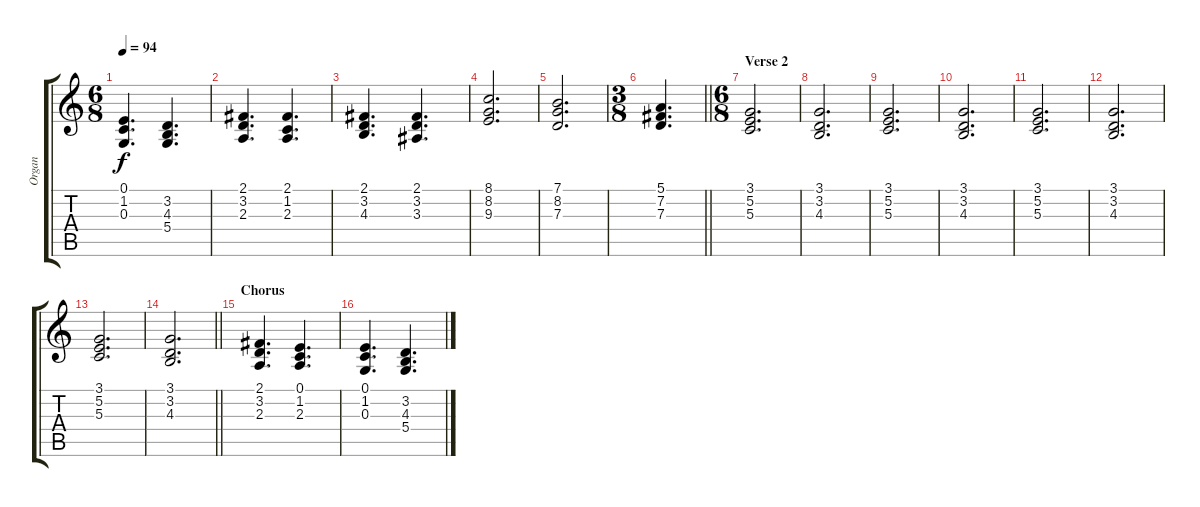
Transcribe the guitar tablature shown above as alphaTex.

\track ("Organ" "Organ") {instrument percussiveorgan}
\staff {score tabs}
\tuning (E4 B3 G3 D3 A2 E2) {hide}
\ts (6 8)
\tempo 94
\clef g2
\ks c
(0.1 1.2 0.3).4{d dy f} (3.2 4.3 5.4).4{d} |
(2.1 3.2 2.3).4{d} (2.1 1.2 2.3).4{d} |
(2.1 3.2 4.3).4{d} (2.1 3.2 3.3).4{d} |
(8.1 8.2 9.3).2{d} |
(7.1 8.2 7.3).2{d} |
\ts (3 8)
\barLineRight lightlight
(5.1 7.2 7.3).4{d} |
\ts (6 8)
\section ("" "Verse 2")
(3.1 5.2 5.3).2{d} |
(3.1 3.2 4.3).2{d} |
(3.1 5.2 5.3).2{d} |
(3.1 3.2 4.3).2{d} |
(3.1 5.2 5.3).2{d} |
(3.1 3.2 4.3).2{d} |
(3.1 5.2 5.3).2{d} |
\barLineRight lightlight
(3.1 3.2 4.3).2{d} |
\section ("" "Chorus")
(2.1 3.2 2.3).4{d} (0.1 1.2 2.3).4{d} |
(0.1 1.2 0.3).4{d} (3.2 4.3 5.4).4{d}
